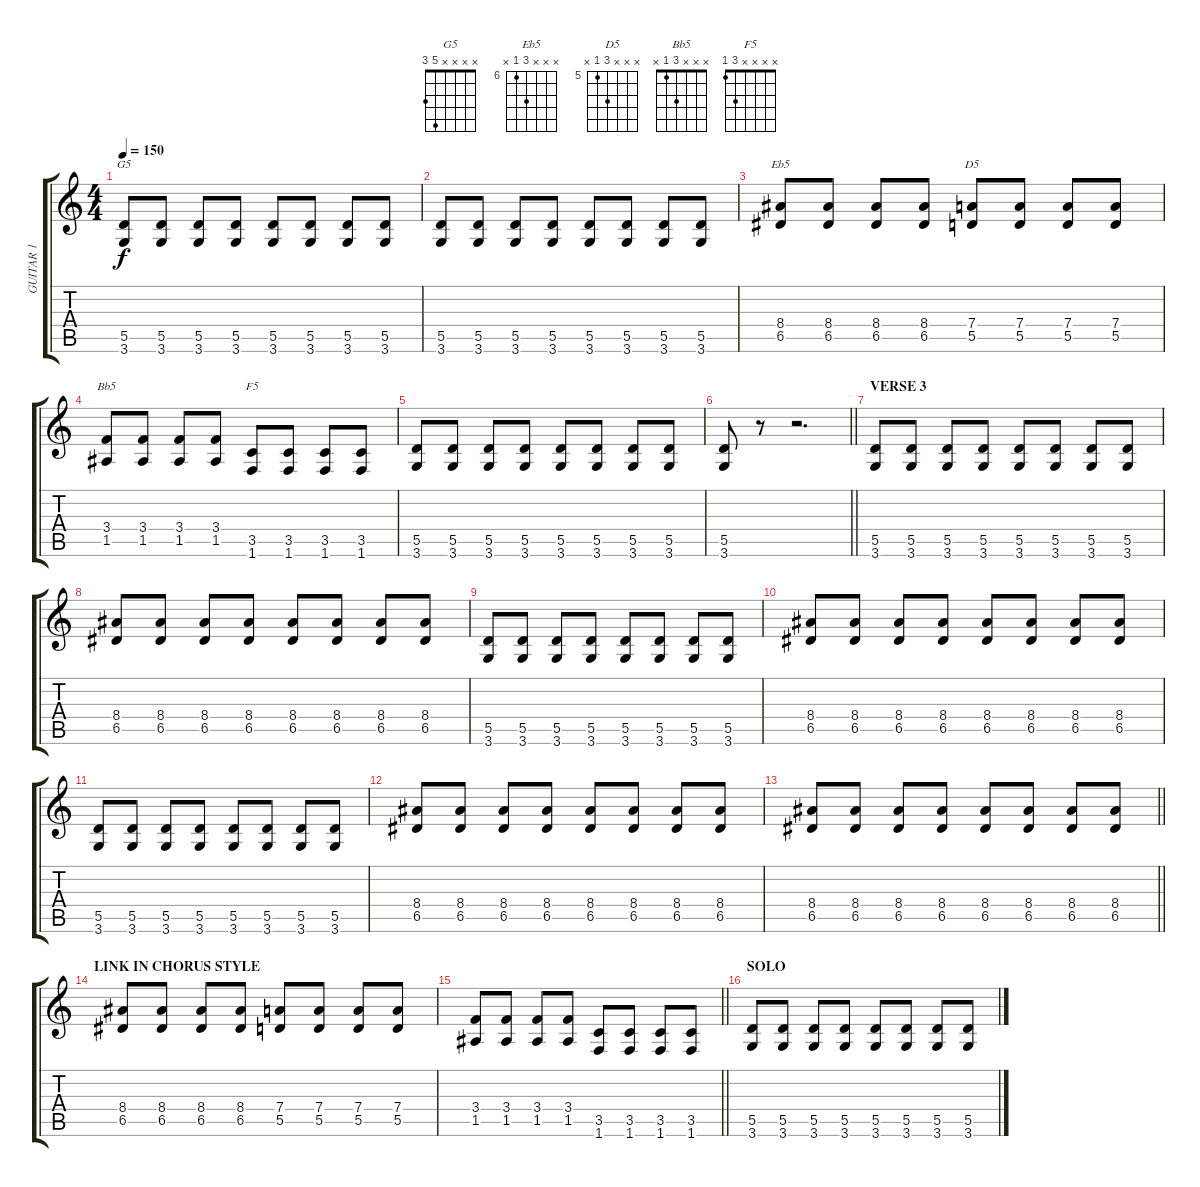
\track ("GUITAR 1" "GUITAR 1") {solo instrument electricguitarclean}
\staff {score tabs}
\tuning (E4 B3 G3 D3 A2 E2) {hide}
\chord ("G5" x x x x 5 3)
\chord ("Eb5" x x x 8 6 x) {firstfret 6}
\chord ("D5" x x x 7 5 x) {firstfret 5}
\chord ("Bb5" x x x 3 1 x)
\chord ("F5" x x x x 3 1)
\ts (4 4)
\tempo 150
\clef g2
\ks c
(5.5 3.6).8{ch "G5" dy f} (5.5 3.6).8 (5.5 3.6).8 (5.5 3.6).8 (5.5 3.6).8 (5.5 3.6).8 (5.5 3.6).8 (5.5 3.6).8 |
(5.5 3.6).8 (5.5 3.6).8 (5.5 3.6).8 (5.5 3.6).8 (5.5 3.6).8 (5.5 3.6).8 (5.5 3.6).8 (5.5 3.6).8 |
(8.4 6.5).8{ch "Eb5"} (8.4 6.5).8 (8.4 6.5).8 (8.4 6.5).8 (7.4 5.5).8{ch "D5"} (7.4 5.5).8 (7.4 5.5).8 (7.4 5.5).8 |
(3.4 1.5).8{ch "Bb5"} (3.4 1.5).8 (3.4 1.5).8 (3.4 1.5).8 (3.5 1.6).8{ch "F5"} (3.5 1.6).8 (3.5 1.6).8 (3.5 1.6).8 |
(5.5 3.6).8 (5.5 3.6).8 (5.5 3.6).8 (5.5 3.6).8 (5.5 3.6).8 (5.5 3.6).8 (5.5 3.6).8 (5.5 3.6).8 |
\barLineRight lightlight
(5.5 3.6).8 r.8 r.2{d} |
\section ("" "VERSE 3")
(5.5 3.6).8 (5.5 3.6).8 (5.5 3.6).8 (5.5 3.6).8 (5.5 3.6).8 (5.5 3.6).8 (5.5 3.6).8 (5.5 3.6).8 |
(8.4 6.5).8 (8.4 6.5).8 (8.4 6.5).8 (8.4 6.5).8 (8.4 6.5).8 (8.4 6.5).8 (8.4 6.5).8 (8.4 6.5).8 |
(5.5 3.6).8 (5.5 3.6).8 (5.5 3.6).8 (5.5 3.6).8 (5.5 3.6).8 (5.5 3.6).8 (5.5 3.6).8 (5.5 3.6).8 |
(8.4 6.5).8 (8.4 6.5).8 (8.4 6.5).8 (8.4 6.5).8 (8.4 6.5).8 (8.4 6.5).8 (8.4 6.5).8 (8.4 6.5).8 |
(5.5 3.6).8 (5.5 3.6).8 (5.5 3.6).8 (5.5 3.6).8 (5.5 3.6).8 (5.5 3.6).8 (5.5 3.6).8 (5.5 3.6).8 |
(8.4 6.5).8 (8.4 6.5).8 (8.4 6.5).8 (8.4 6.5).8 (8.4 6.5).8 (8.4 6.5).8 (8.4 6.5).8 (8.4 6.5).8 |
\barLineRight lightlight
(8.4 6.5).8 (8.4 6.5).8 (8.4 6.5).8 (8.4 6.5).8 (8.4 6.5).8 (8.4 6.5).8 (8.4 6.5).8 (8.4 6.5).8 |
\section ("" "LINK IN CHORUS STYLE")
(8.4 6.5).8 (8.4 6.5).8 (8.4 6.5).8 (8.4 6.5).8 (7.4 5.5).8 (7.4 5.5).8 (7.4 5.5).8 (7.4 5.5).8 |
\barLineRight lightlight
(3.4 1.5).8 (3.4 1.5).8 (3.4 1.5).8 (3.4 1.5).8 (3.5 1.6).8 (3.5 1.6).8 (3.5 1.6).8 (3.5 1.6).8 |
\section ("" "SOLO")
(5.5 3.6).8 (5.5 3.6).8 (5.5 3.6).8 (5.5 3.6).8 (5.5 3.6).8 (5.5 3.6).8 (5.5 3.6).8 (5.5 3.6).8
